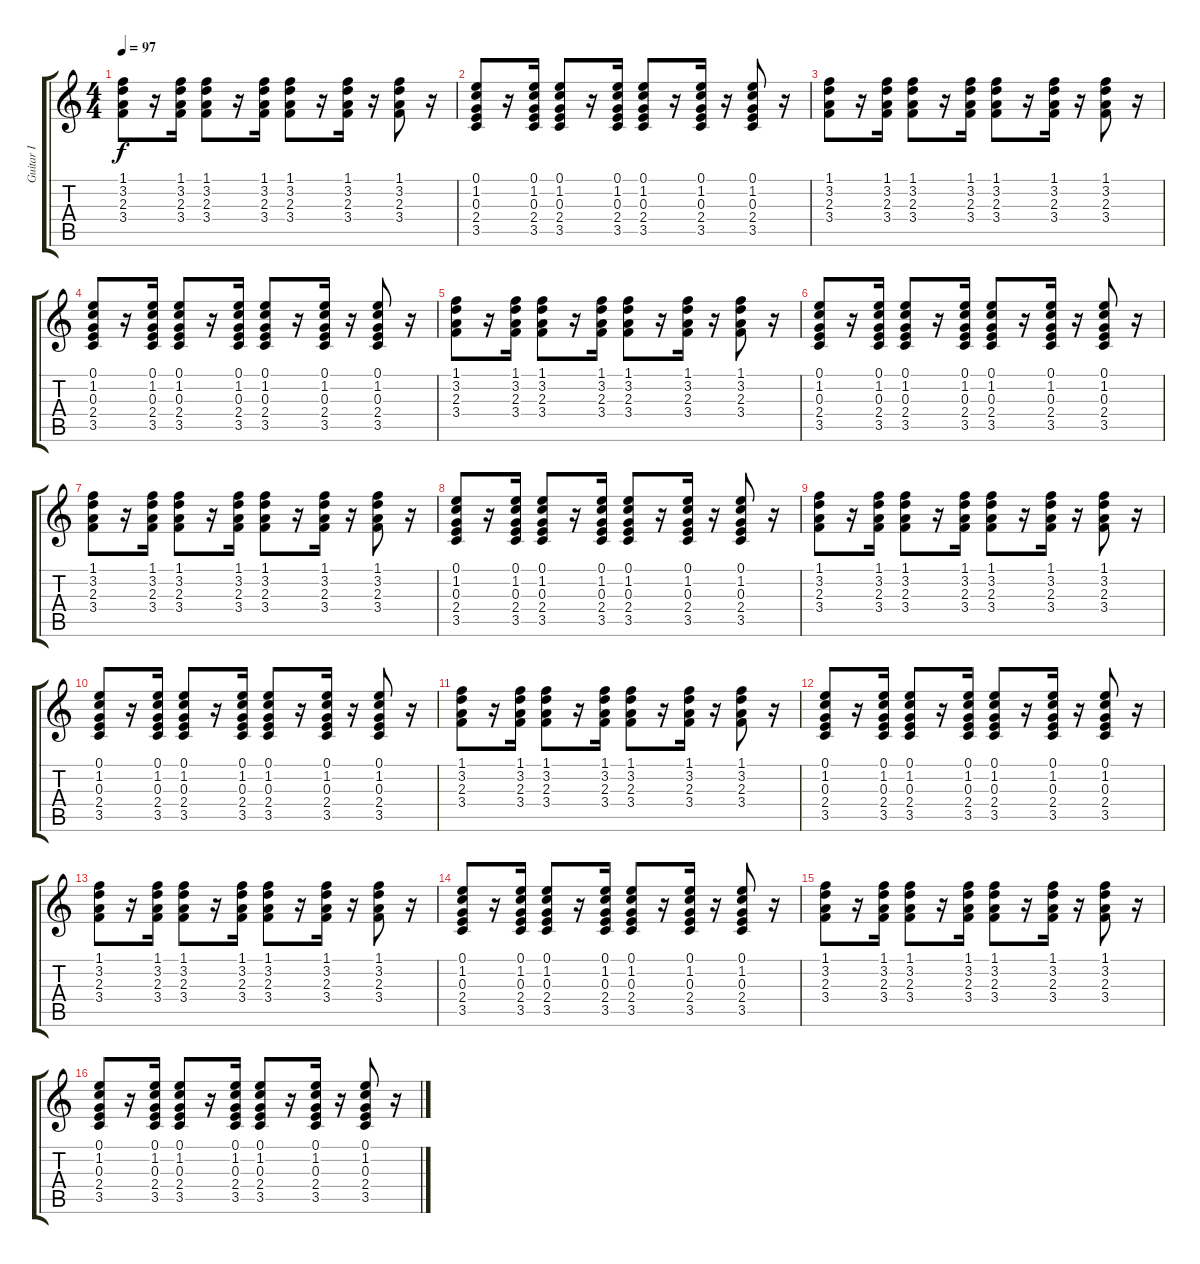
\track ("Guitar I" "Guitar I") {instrument acousticguitarnylon}
\staff {score tabs}
\tuning (E4 B3 G3 D3 A2 E2) {hide}
\ts (4 4)
\tempo 97
\clef g2
\ks c
(1.1 3.2 2.3 3.4).8{dy f} r.16 (1.1 3.2 2.3 3.4).16 (1.1 3.2 2.3 3.4).8 r.16 (1.1 3.2 2.3 3.4).16 (1.1 3.2 2.3 3.4).8 r.16 (1.1 3.2 2.3 3.4).16 r.16 (1.1 3.2 2.3 3.4).8 r.16 |
(0.1 1.2 0.3 2.4 3.5).8 r.16 (0.1 1.2 0.3 2.4 3.5).16 (0.1 1.2 0.3 2.4 3.5).8 r.16 (0.1 1.2 0.3 2.4 3.5).16 (0.1 1.2 0.3 2.4 3.5).8 r.16 (0.1 1.2 0.3 2.4 3.5).16 r.16 (0.1 1.2 0.3 2.4 3.5).8 r.16 |
(1.1 3.2 2.3 3.4).8 r.16 (1.1 3.2 2.3 3.4).16 (1.1 3.2 2.3 3.4).8 r.16 (1.1 3.2 2.3 3.4).16 (1.1 3.2 2.3 3.4).8 r.16 (1.1 3.2 2.3 3.4).16 r.16 (1.1 3.2 2.3 3.4).8 r.16 |
(0.1 1.2 0.3 2.4 3.5).8 r.16 (0.1 1.2 0.3 2.4 3.5).16 (0.1 1.2 0.3 2.4 3.5).8 r.16 (0.1 1.2 0.3 2.4 3.5).16 (0.1 1.2 0.3 2.4 3.5).8 r.16 (0.1 1.2 0.3 2.4 3.5).16 r.16 (0.1 1.2 0.3 2.4 3.5).8 r.16 |
(1.1 3.2 2.3 3.4).8 r.16 (1.1 3.2 2.3 3.4).16 (1.1 3.2 2.3 3.4).8 r.16 (1.1 3.2 2.3 3.4).16 (1.1 3.2 2.3 3.4).8 r.16 (1.1 3.2 2.3 3.4).16 r.16 (1.1 3.2 2.3 3.4).8 r.16 |
(0.1 1.2 0.3 2.4 3.5).8 r.16 (0.1 1.2 0.3 2.4 3.5).16 (0.1 1.2 0.3 2.4 3.5).8 r.16 (0.1 1.2 0.3 2.4 3.5).16 (0.1 1.2 0.3 2.4 3.5).8 r.16 (0.1 1.2 0.3 2.4 3.5).16 r.16 (0.1 1.2 0.3 2.4 3.5).8 r.16 |
(1.1 3.2 2.3 3.4).8 r.16 (1.1 3.2 2.3 3.4).16 (1.1 3.2 2.3 3.4).8 r.16 (1.1 3.2 2.3 3.4).16 (1.1 3.2 2.3 3.4).8 r.16 (1.1 3.2 2.3 3.4).16 r.16 (1.1 3.2 2.3 3.4).8 r.16 |
(0.1 1.2 0.3 2.4 3.5).8 r.16 (0.1 1.2 0.3 2.4 3.5).16 (0.1 1.2 0.3 2.4 3.5).8 r.16 (0.1 1.2 0.3 2.4 3.5).16 (0.1 1.2 0.3 2.4 3.5).8 r.16 (0.1 1.2 0.3 2.4 3.5).16 r.16 (0.1 1.2 0.3 2.4 3.5).8 r.16 |
(1.1 3.2 2.3 3.4).8 r.16 (1.1 3.2 2.3 3.4).16 (1.1 3.2 2.3 3.4).8 r.16 (1.1 3.2 2.3 3.4).16 (1.1 3.2 2.3 3.4).8 r.16 (1.1 3.2 2.3 3.4).16 r.16 (1.1 3.2 2.3 3.4).8 r.16 |
(0.1 1.2 0.3 2.4 3.5).8 r.16 (0.1 1.2 0.3 2.4 3.5).16 (0.1 1.2 0.3 2.4 3.5).8 r.16 (0.1 1.2 0.3 2.4 3.5).16 (0.1 1.2 0.3 2.4 3.5).8 r.16 (0.1 1.2 0.3 2.4 3.5).16 r.16 (0.1 1.2 0.3 2.4 3.5).8 r.16 |
(1.1 3.2 2.3 3.4).8 r.16 (1.1 3.2 2.3 3.4).16 (1.1 3.2 2.3 3.4).8 r.16 (1.1 3.2 2.3 3.4).16 (1.1 3.2 2.3 3.4).8 r.16 (1.1 3.2 2.3 3.4).16 r.16 (1.1 3.2 2.3 3.4).8 r.16 |
(0.1 1.2 0.3 2.4 3.5).8 r.16 (0.1 1.2 0.3 2.4 3.5).16 (0.1 1.2 0.3 2.4 3.5).8 r.16 (0.1 1.2 0.3 2.4 3.5).16 (0.1 1.2 0.3 2.4 3.5).8 r.16 (0.1 1.2 0.3 2.4 3.5).16 r.16 (0.1 1.2 0.3 2.4 3.5).8 r.16 |
(1.1 3.2 2.3 3.4).8 r.16 (1.1 3.2 2.3 3.4).16 (1.1 3.2 2.3 3.4).8 r.16 (1.1 3.2 2.3 3.4).16 (1.1 3.2 2.3 3.4).8 r.16 (1.1 3.2 2.3 3.4).16 r.16 (1.1 3.2 2.3 3.4).8 r.16 |
(0.1 1.2 0.3 2.4 3.5).8 r.16 (0.1 1.2 0.3 2.4 3.5).16 (0.1 1.2 0.3 2.4 3.5).8 r.16 (0.1 1.2 0.3 2.4 3.5).16 (0.1 1.2 0.3 2.4 3.5).8 r.16 (0.1 1.2 0.3 2.4 3.5).16 r.16 (0.1 1.2 0.3 2.4 3.5).8 r.16 |
(1.1 3.2 2.3 3.4).8 r.16 (1.1 3.2 2.3 3.4).16 (1.1 3.2 2.3 3.4).8 r.16 (1.1 3.2 2.3 3.4).16 (1.1 3.2 2.3 3.4).8 r.16 (1.1 3.2 2.3 3.4).16 r.16 (1.1 3.2 2.3 3.4).8 r.16 |
(0.1 1.2 0.3 2.4 3.5).8 r.16 (0.1 1.2 0.3 2.4 3.5).16 (0.1 1.2 0.3 2.4 3.5).8 r.16 (0.1 1.2 0.3 2.4 3.5).16 (0.1 1.2 0.3 2.4 3.5).8 r.16 (0.1 1.2 0.3 2.4 3.5).16 r.16 (0.1 1.2 0.3 2.4 3.5).8 r.16
